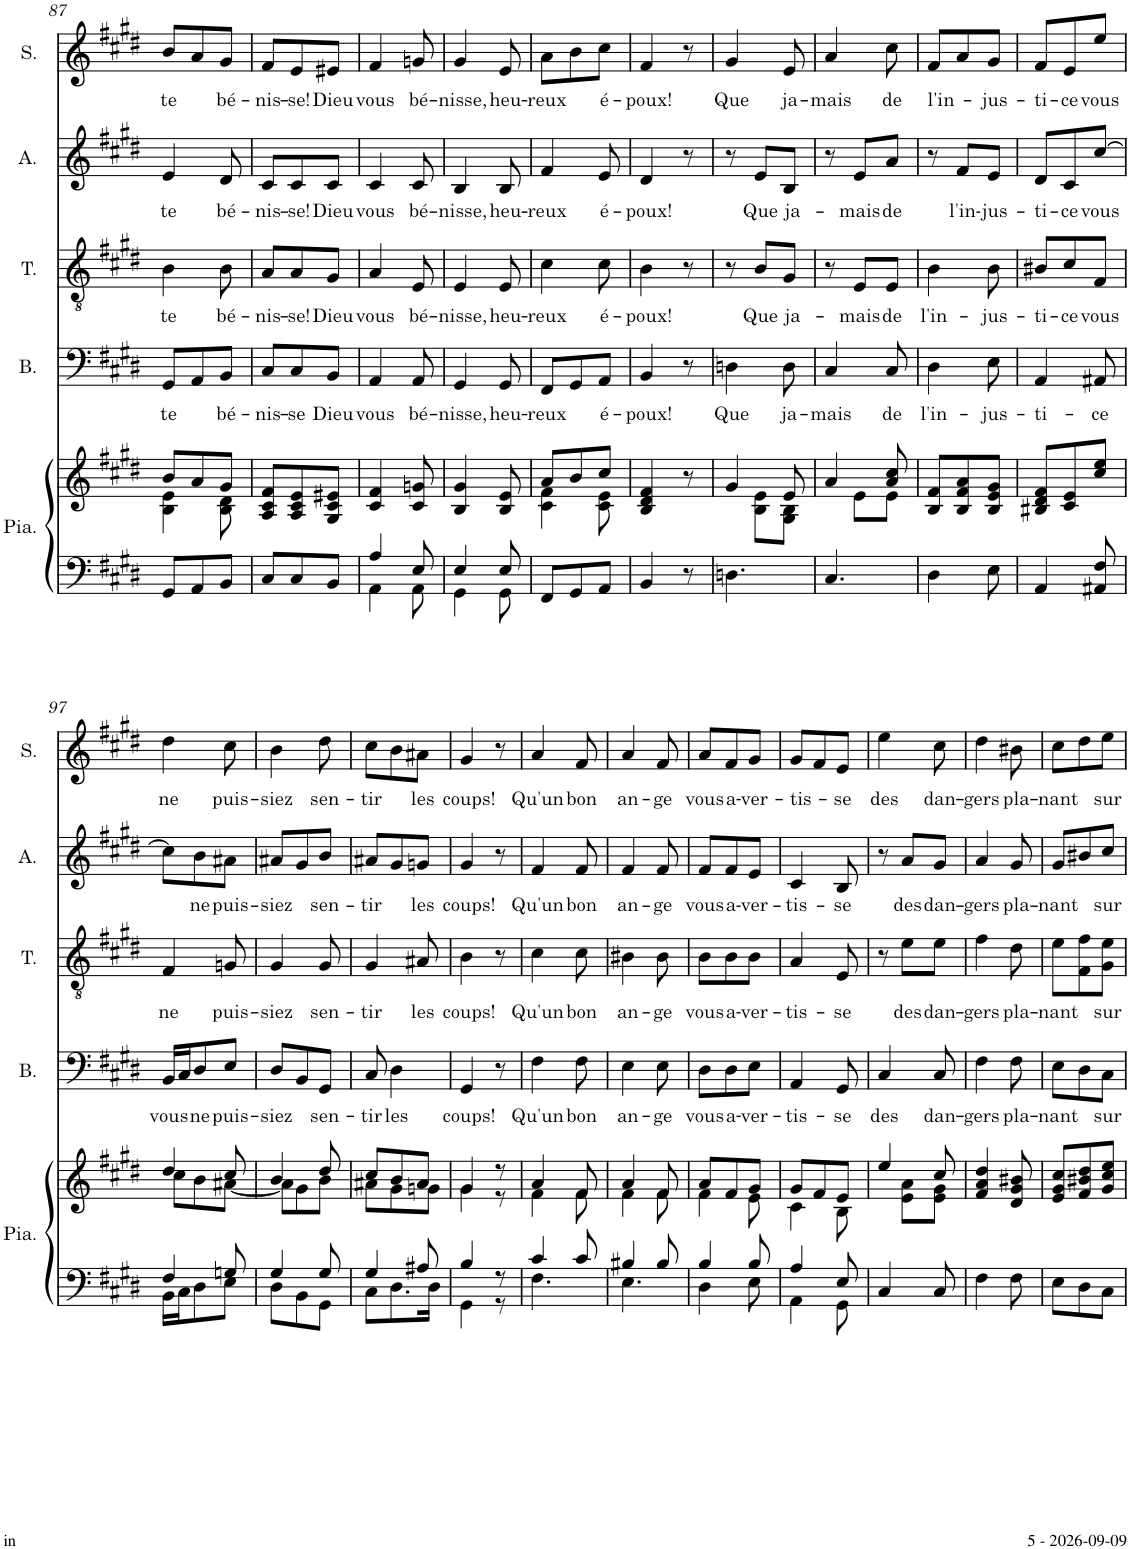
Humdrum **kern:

**kern	**kern	**kern	**text	**kern	**text	**kern	**text	**kern	**text
*part5	*part5	*part4	*part4	*part3	*part3	*part2	*part2	*part1	*part1
*staff6	*staff5	*staff4	*staff4	*staff3	*staff3	*staff2	*staff2	*staff1	*staff1
*I"Piano	*	*I"Bass	*	*I"Ténor	*	*I"Alto	*	*I"Soprano	*
*I'Pia.	*	*I'B.	*	*I'T.	*	*I'A.	*	*I'S.	*
!!LO:PB:g=z
*clefF4	*clefG2	*clefF4	*	*clefGv2	*	*clefG2	*	*clefG2	*
*k[f#c#g#d#]	*k[f#c#g#d#]	*k[f#c#g#d#]	*	*k[f#c#g#d#]	*	*k[f#c#g#d#]	*	*k[f#c#g#d#]	*
*M3/8	*M3/8	*M3/8	*	*M3/8	*	*M3/8	*	*M3/8	*
=87	=87	=87	=87	=87	=87	=87	=87	=87	=87
*	*^	*	*	*	*	*	*	*	*
!	!	!	!	!LO:LY:b	!	!LO:LY:b	!	!LO:LY:b	!	!LO:LY:b
8GG#/L	8b/L	4B\ 4e\	8GG#/L	te	4B\	te	4e/	te	8b/L	te
8AA/	8a/	.	8AA/	.	.	.	.	.	8a/	.
!	!	!	!	!LO:LY:b	!	!LO:LY:b	!	!LO:LY:b	!	!LO:LY:b
8BB/J	8g#/J	8B\ 8d#\	8BB/J	bé-	8B\	bé-	8d#/	bé-	8g#/J	bé-
=88	=88	=88	=88	=88	=88	=88	=88	=88	=88	=88
!	!	!	!	!LO:LY:b	!	!LO:LY:b	!	!LO:LY:b	!	!LO:LY:b
*	*v	*v	*	*	*	*	*	*	*	*
8C#/L	8A/ 8c#/ 8f#/L	8C#/L	-nis-	8A/L	-nis-	8c#/L	-nis-	8f#/L	-nis-
!	!	!	!LO:LY:b	!	!LO:LY:b	!	!LO:LY:b	!	!LO:LY:b
8C#/	8A/ 8c#/ 8e/	8C#/	-se	8A/	-se!	8c#/	-se!	8e/	-se!
!	!	!	!LO:LY:b	!	!LO:LY:b	!	!LO:LY:b	!	!LO:LY:b
8BB/J	8G#/ 8c#/ 8e#X/J	8BB/J	Dieu	8G#/J	Dieu	8c#/J	Dieu	8e#X/J	Dieu
=89	=89	=89	=89	=89	=89	=89	=89	=89	=89
*^	*	*	*	*	*	*	*	*	*
!	!	!	!	!LO:LY:b	!	!LO:LY:b	!	!LO:LY:b	!	!LO:LY:b
4A/	4AA\	4c#/ 4f#/	4AA/	vous	4A/	vous	4c#/	vous	4f#/	vous
!	!	!	!	!LO:LY:b	!	!LO:LY:b	!	!LO:LY:b	!	!LO:LY:b
8E/	8AA\	8c#/ 8gn/	8AA/	bé-	8E/	bé-	8c#/	bé-	8gn/	bé-
=90	=90	=90	=90	=90	=90	=90	=90	=90	=90	=90
!	!	!	!	!LO:LY:b	!	!LO:LY:b	!	!LO:LY:b	!	!LO:LY:b
4E/	4GG#\	4B/ 4g#/	4GG#/	-nisse,	4E/	-nisse,	4B/	-nisse,	4g#/	-nisse,
!	!	!	!	!LO:LY:b	!	!LO:LY:b	!	!LO:LY:b	!	!LO:LY:b
8E/	8GG#\	8B/ 8e/	8GG#/	heu-	8E/	heu-	8B/	heu-	8e/	heu-
=91	=91	=91	=91	=91	=91	=91	=91	=91	=91	=91
*	*	*^	*	*	*	*	*	*	*	*
!	!	!	!	!	!LO:LY:b	!	!LO:LY:b	!	!LO:LY:b	!	!LO:LY:b
*v	*v	*	*	*	*	*	*	*	*	*	*
8FF#/L	8a/L	4c#\ 4f#\	8FF#/L	-reux	4c#\	-reux	4f#/	-reux	8a\L	-reux
8GG#/	8b/	.	8GG#/	.	.	.	.	.	8b\	.
!	!	!	!	!LO:LY:b	!	!LO:LY:b	!	!LO:LY:b	!	!LO:LY:b
8AA/J	8cc#/J	8c#\ 8e\	8AA/J	é-	8c#\	é-	8e/	é-	8cc#\J	é-
=92	=92	=92	=92	=92	=92	=92	=92	=92	=92	=92
!	!	!	!	!LO:LY:b	!	!LO:LY:b	!	!LO:LY:b	!	!LO:LY:b
*	*v	*v	*	*	*	*	*	*	*	*
4BB/	4B/ 4d#/ 4f#/	4BB/	-poux!	4B\	-poux!	4d#/	-poux!	4f#/	-poux!
8r	8r	8r	.	8r	.	8r	.	8r	.
=93	=93	=93	=93	=93	=93	=93	=93	=93	=93
*	*^	*	*	*	*	*	*	*	*
!	!	!	!	!LO:LY:b	!	!	!	!	!	!LO:LY:b
4.Dn\	4g#/	8ryy	4Dn\	Que	8r	.	8r	.	4g#/	Que
!	!	!	!	!	!	!LO:LY:b	!	!LO:LY:b	!	!
.	.	8B\ 8e\L	.	.	8B/L	Que	8e/L	Que	.	.
!	!	!	!	!LO:LY:b	!	!LO:LY:b	!	!LO:LY:b	!	!LO:LY:b
.	8e/	8G#\ 8B\J	8D\	ja-	8G#/J	ja-	8B/J	ja-	8e/	ja-
=94	=94	=94	=94	=94	=94	=94	=94	=94	=94	=94
!	!	!	!	!LO:LY:b	!	!	!	!	!	!LO:LY:b
4.C#/	4a/	8ryy	4C#/	-mais	8r	.	8r	.	4a/	-mais
!	!	!	!	!	!	!LO:LY:b	!	!LO:LY:b	!	!
.	.	8e\L	.	.	8E/L	-mais	8e/L	-mais	.	.
!	!	!	!	!LO:LY:b	!	!LO:LY:b	!	!LO:LY:b	!	!LO:LY:b
.	8a/ 8cc#/	8e\J	8C#/	de	8E/J	de	8a/J	de	8cc#\	de
=95	=95	=95	=95	=95	=95	=95	=95	=95	=95	=95
!	!	!	!	!LO:LY:b	!	!LO:LY:b	!	!	!	!LO:LY:b
*	*v	*v	*	*	*	*	*	*	*	*
4D#\	8B/ 8f#/L	4D#\	l'in-	4B\	l'in-	8r	.	8f#/L	l'in-
!	!	!	!	!	!	!	!LO:LY:b	!	!
.	8B/ 8f#/ 8a/	.	.	.	.	8f#/L	l'in-	8a/	.
!	!	!	!LO:LY:b	!	!LO:LY:b	!	!LO:LY:b	!	!LO:LY:b
8E\	8B/ 8e/ 8g#/J	8E\	-jus-	8B\	-jus-	8e/J	-jus-	8g#/J	-jus-
=96	=96	=96	=96	=96	=96	=96	=96	=96	=96
!	!	!	!LO:LY:b	!	!LO:LY:b	!	!LO:LY:b	!	!LO:LY:b
4AA/	8B#X/ 8d#/ 8f#/L	4AA/	-ti-	8B#X/L	-ti-	8d#/L	-ti-	8f#/L	-ti-
!	!	!	!	!	!LO:LY:b	!	!LO:LY:b	!	!LO:LY:b
.	8c#/ 8e/	.	.	8c#/	-ce	8c#/	-ce	8e/	-ce
!	!	!	!LO:LY:b	!	!LO:LY:b	!	!LO:LY:b	!	!LO:LY:b
8AA#X/ 8F#/	8cc#/ 8ee/J	8AA#X/	-ce	8F#/J	vous	[8cc#/J	vous	8ee/J	vous
!!LO:LB:g=z
=97	=97	=97	=97	=97	=97	=97	=97	=97	=97
*^	*^	*	*	*	*	*	*	*	*
!	!	!	!	!	!LO:LY:b	!	!LO:LY:b	!	!	!	!LO:LY:b
4F#/	16BB\LL	4dd#/	8cc#\L	16BB/LL	vous	4F#/	ne	8cc#\L]	.	4dd#\	ne
.	16C#\J	.	.	16C#/J	.	.	.	.	.	.	.
!	!	!	!	!	!LO:LY:b	!	!	!	!LO:LY:b	!	!
.	8D#\	.	8b\	8D#/	ne	.	.	8b\	ne	.	.
!	!	!	!	!	!LO:LY:b	!	!LO:LY:b	!	!LO:LY:b	!	!LO:LY:b
8Gn/	8E\J	8cc#/	[8a#X\J	8E/J	puis-	8Gn/	puis-	8a#X\J	puis-	8cc#\	puis-
=98	=98	=98	=98	=98	=98	=98	=98	=98	=98	=98	=98
!	!	!	!	!	!LO:LY:b	!	!LO:LY:b	!	!LO:LY:b	!	!LO:LY:b
4G#/	8D#\L	4b/	8a#\L]	8D#/L	-siez	4G#/	-siez	8a#X/L	-siez	4b\	-siez
.	8BB\	.	8g#\	8BB/	.	.	.	8g#/	.	.	.
!	!	!	!	!	!LO:LY:b	!	!LO:LY:b	!	!LO:LY:b	!	!LO:LY:b
8G#/	8GG#\J	8dd#/	8b\J	8GG#/J	sen-	8G#/	sen-	8b/J	sen-	8dd#\	sen-
=99	=99	=99	=99	=99	=99	=99	=99	=99	=99	=99	=99
!	!	!	!	!	!LO:LY:b	!	!LO:LY:b	!	!LO:LY:b	!	!LO:LY:b
4G#/	8C#\L	8cc#/L	8a#X\L	8C#/	-tir	4G#/	-tir	8a#X/L	-tir	8cc#\L	-tir
!	!	!	!	!	!LO:LY:b	!	!	!	!	!	!
.	8.D#\	8b/	8g#\	4D#\	les	.	.	8g#/	.	8b\	.
!	!	!	!	!	!	!	!LO:LY:b	!	!LO:LY:b	!	!LO:LY:b
8A#X/	.	8a#/J	8gn\J	.	.	8A#X/	les	8gn/J	les	8a#X\J	les
.	16D#\Jk	.	.	.	.	.	.	.	.	.	.
=100	=100	=100	=100	=100	=100	=100	=100	=100	=100	=100	=100
!	!	!	!	!	!LO:LY:b	!	!LO:LY:b	!	!LO:LY:b	!	!LO:LY:b
4B/	4GG#\	4g#/	4g#\	4GG#/	coups!	4B\	coups!	4g#/	coups!	4g#/	coups!
8r	8r	8r	8r	8r	.	8r	.	8r	.	8r	.
=101	=101	=101	=101	=101	=101	=101	=101	=101	=101	=101	=101
!	!	!	!	!	!LO:LY:b	!	!LO:LY:b	!	!LO:LY:b	!	!LO:LY:b
4c#/	4.F#\	4a/	4f#\	4F#\	Qu'un	4c#\	Qu'un	4f#/	Qu'un	4a/	Qu'un
!	!	!	!	!	!LO:LY:b	!	!LO:LY:b	!	!LO:LY:b	!	!LO:LY:b
8c#/	.	8f#/	8f#\	8F#\	bon	8c#\	bon	8f#/	bon	8f#/	bon
=102	=102	=102	=102	=102	=102	=102	=102	=102	=102	=102	=102
!	!	!	!	!	!LO:LY:b	!	!LO:LY:b	!	!LO:LY:b	!	!LO:LY:b
4B#X/	4.E\	4a/	4f#\	4E\	an-	4B#X\	an-	4f#/	an-	4a/	an-
!	!	!	!	!	!LO:LY:b	!	!LO:LY:b	!	!LO:LY:b	!	!LO:LY:b
8B#/	.	8f#/	8f#\	8E\	-ge	8B#\	-ge	8f#/	-ge	8f#/	-ge
=103	=103	=103	=103	=103	=103	=103	=103	=103	=103	=103	=103
!	!	!	!	!	!LO:LY:b	!	!LO:LY:b	!	!LO:LY:b	!	!LO:LY:b
4B/	4D#\	8a/L	4f#\	8D#\L	vous	8B\L	vous	8f#/L	vous	8a/L	vous
!	!	!	!	!	!LO:LY:b	!	!LO:LY:b	!	!LO:LY:b	!	!LO:LY:b
.	.	8f#/	.	8D#\	a-	8B\	a-	8f#/	a-	8f#/	a-
!	!	!	!	!	!LO:LY:b	!	!LO:LY:b	!	!LO:LY:b	!	!LO:LY:b
8B/	8E\	8g#/J	8e\	8E\J	-ver-	8B\J	-ver-	8e/J	-ver-	8g#/J	-ver-
=104	=104	=104	=104	=104	=104	=104	=104	=104	=104	=104	=104
!	!	!	!	!	!LO:LY:b	!	!LO:LY:b	!	!LO:LY:b	!	!LO:LY:b
4A/	4AA\	8g#/L	4c#\	4AA/	-tis-	4A/	-tis-	4c#/	-tis-	8g#/L	-tis-
.	.	8f#/	.	.	.	.	.	.	.	8f#/	.
!	!	!	!	!	!LO:LY:b	!	!LO:LY:b	!	!LO:LY:b	!	!LO:LY:b
8E/	8GG#\	8e/J	8B\	8GG#/	-se	8E/	-se	8B/	-se	8e/J	-se
=105	=105	=105	=105	=105	=105	=105	=105	=105	=105	=105	=105
!	!	!	!	!	!LO:LY:b	!	!	!	!	!	!LO:LY:b
*v	*v	*	*	*	*	*	*	*	*	*	*
4C#/	4ee/	8ryy	4C#/	des	8r	.	8r	.	4ee\	des
!	!	!	!	!	!	!LO:LY:b	!	!LO:LY:b	!	!
.	.	8e\ 8a\L	.	.	8e\L	des	8a/L	des	.	.
!	!	!	!	!LO:LY:b	!	!LO:LY:b	!	!LO:LY:b	!	!LO:LY:b
8C#/	8cc#/	8e\ 8g#\J	8C#/	dan-	8e\J	dan-	8g#/J	dan-	8cc#\	dan-
=106	=106	=106	=106	=106	=106	=106	=106	=106	=106	=106
!	!	!	!	!LO:LY:b	!	!LO:LY:b	!	!LO:LY:b	!	!LO:LY:b
*	*v	*v	*	*	*	*	*	*	*	*
4F#\	4f#/ 4a/ 4dd#/	4F#\	-gers	4f#\	-gers	4a/	-gers	4dd#\	-gers
!	!	!	!LO:LY:b	!	!LO:LY:b	!	!LO:LY:b	!	!LO:LY:b
8F#\	8d#/ 8g#/ 8b#X/	8F#\	pla-	8d#\	pla-	8g#/	pla-	8b#X\	pla-
=107	=107	=107	=107	=107	=107	=107	=107	=107	=107
!	!	!	!LO:LY:b	!	!LO:LY:b	!	!LO:LY:b	!	!LO:LY:b
8E\L	8e/ 8g#/ 8cc#/L	8E\L	-nant	8e\L	-nant	8g#/L	-nant	8cc#\L	-nant
8D#\	8f#/ 8b#X/ 8dd#/	8D#\	.	8F#\ 8f#\	.	8b#X/	.	8dd#\	.
!	!	!	!LO:LY:b	!	!LO:LY:b	!	!LO:LY:b	!	!LO:LY:b
8C#\J	8g#/ 8cc#/ 8ee/J	8C#\J	sur	8G#\ 8e\J	sur	8cc#/J	sur	8ee\J	sur
=	=	=	=	=	=	=	=	=	=
*-	*-	*-	*-	*-	*-	*-	*-	*-	*-
